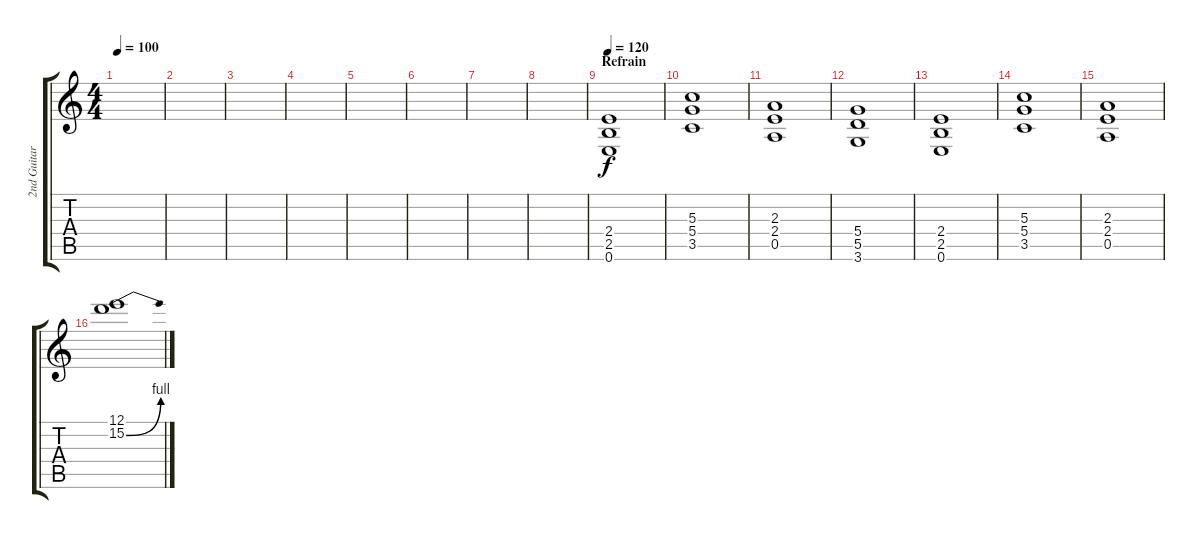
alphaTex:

\track ("2nd Guitar" "2nd Guitar") {instrument distortionguitar}
\staff {score tabs}
\tuning (E4 B3 G3 D3 A2 E2) {hide}
\ts (4 4)
\tempo 100
\clef g2
\ks c
|
|
|
|
|
|
|
|
\section ("" "Refrain")
\tempo 120
(2.4 2.5 0.6).1{volume 16} |
(5.3 5.4 3.5).1 |
(2.3 2.4 0.5).1 |
(5.4 5.5 3.6).1 |
(2.4 2.5 0.6).1 |
(5.3 5.4 3.5).1 |
(2.3 2.4 0.5).1 |
(12.1 15.2{be (bend 0 0 60 4)}).1
